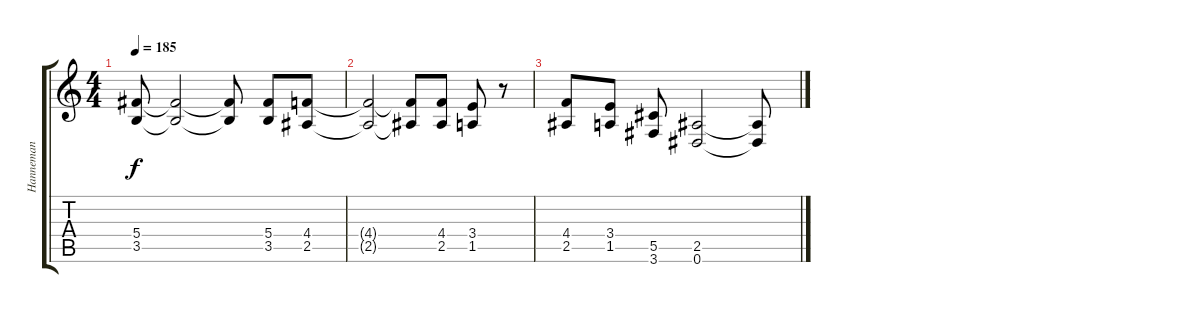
\track ("Hanneman" "Hanneman") {instrument distortionguitar}
\staff {score tabs}
\tuning (Eb4 Bb3 Gb3 Db3 Ab2 Eb2) {hide}
\ts (4 4)
\tempo 185
\clef g2
\ks c
(5.4 3.5).8{dy f} (5.4{t} 3.5{t}).2 (5.4{t} 3.5{t}).8 (5.4 3.5).8 (4.4 2.5).8 |
(4.4{t} 2.5{t}).2 (4.4{t} 2.5{t}).8 (4.4 2.5).8 (3.4 1.5).8 r.8 |
(4.4 2.5).8 (3.4 1.5).8 (5.5 3.6).8 (2.5 0.6).2 (2.5{t} 0.6{t}).8
